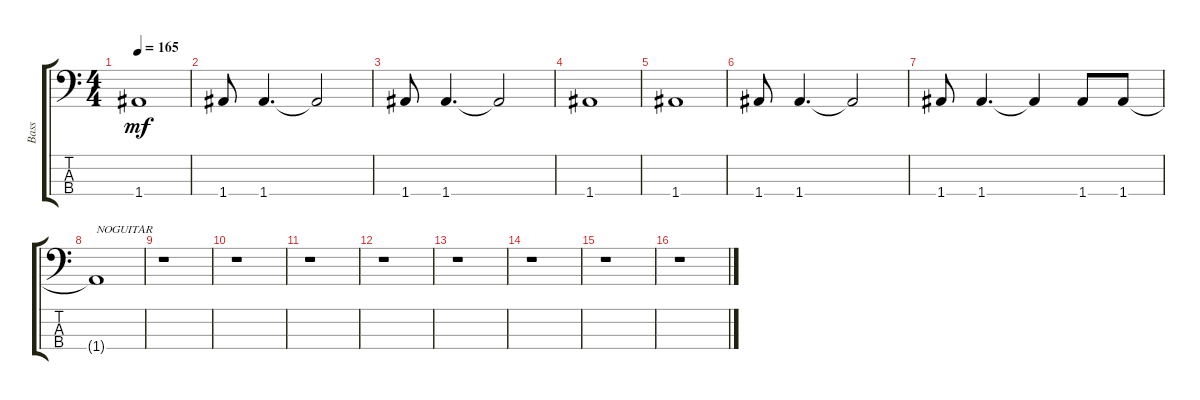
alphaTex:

\track ("Bass" "Bass") {instrument electricbassfinger}
\staff {score tabs}
\tuning (C3 G2 D2 A1) {hide}
\ts (4 4)
\tempo 165
\clef f4
\ks c
1.4.1{dy mf} |
1.4.8 1.4.4{d} 1.4{t}.2 |
1.4.8 1.4.4{d} 1.4{t}.2 |
1.4.1 |
1.4.1 |
1.4.8 1.4.4{d} 1.4{t}.2 |
1.4.8 1.4.4{d} 1.4{t}.4 1.4.8 1.4.8 |
1.4{t}.1{txt "NOGUITAR"} |
r.1 |
r.1 |
r.1 |
r.1 |
r.1 |
r.1 |
r.1 |
r.1
